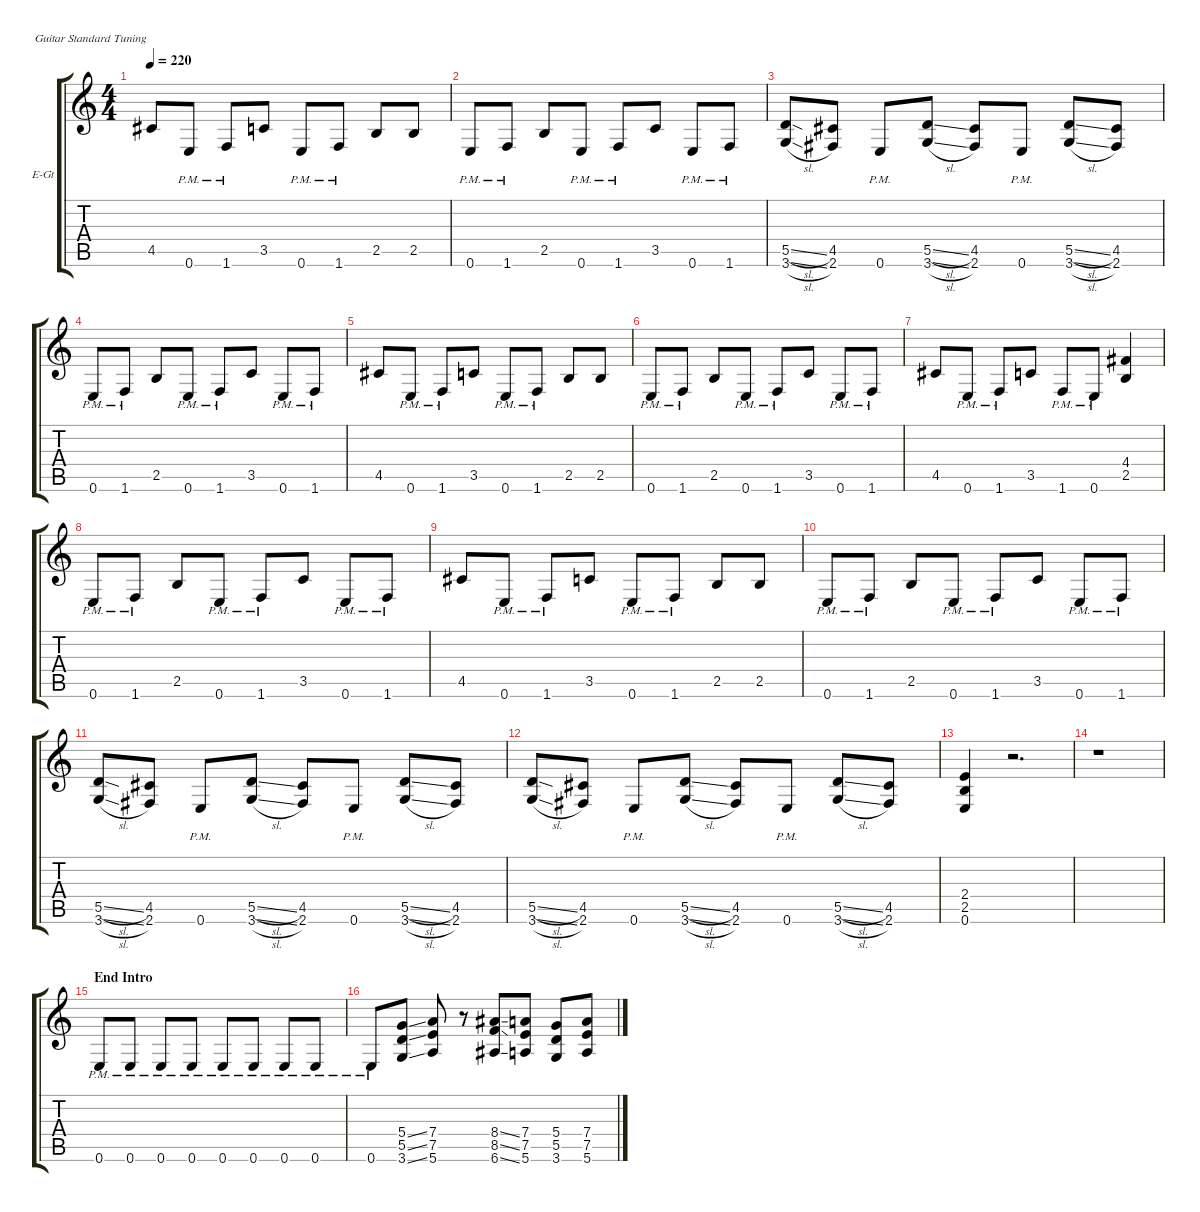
\hideDynamics
\bracketExtendMode groupsimilarinstruments
\firstSystemTrackNameOrientation horizontal
\otherSystemsTrackNameOrientation horizontal
\track ("James Hetfield" "E-Gt") {multiBarRest instrument distortionguitar}
\staff {score tabs}
\tuning (E4 B3 G3 D3 A2 E2)
\ts (4 4)
\tempo 220
\clef g2
\ks c
4.5.8{dy fff} 0.6{pm}.8 1.6{pm}.8 3.5.8 0.6{pm}.8 1.6{pm}.8 2.5.8 2.5.8 |
0.6{pm}.8 1.6{pm}.8 2.5.8 0.6{pm}.8 1.6{pm}.8 3.5.8 0.6{pm}.8 1.6{pm}.8 |
(5.5{sl} 3.6{sl}).8 (4.5 2.6).8 0.6{pm}.8{dy f} (5.5{sl} 3.6{sl}).8{dy fff} (4.5 2.6).8 0.6{pm}.8{dy f} (5.5{sl} 3.6{sl}).8{dy fff} (4.5 2.6).8 |
0.6{pm}.8 1.6{pm}.8 2.5.8 0.6{pm}.8 1.6{pm}.8 3.5.8 0.6{pm}.8 1.6{pm}.8 |
4.5.8 0.6{pm}.8 1.6{pm}.8 3.5.8 0.6{pm}.8 1.6{pm}.8 2.5.8 2.5.8 |
0.6{pm}.8 1.6{pm}.8 2.5.8 0.6{pm}.8 1.6{pm}.8 3.5.8 0.6{pm}.8 1.6{pm}.8 |
4.5.8 0.6{pm}.8 1.6{pm}.8 3.5.8 1.6{pm}.8 0.6{pm}.8 (4.4 2.5).4 |
0.6{pm}.8 1.6{pm}.8 2.5.8 0.6{pm}.8 1.6{pm}.8 3.5.8 0.6{pm}.8 1.6{pm}.8 |
4.5.8 0.6{pm}.8 1.6{pm}.8 3.5.8 0.6{pm}.8 1.6{pm}.8 2.5.8 2.5.8 |
0.6{pm}.8 1.6{pm}.8 2.5.8 0.6{pm}.8 1.6{pm}.8 3.5.8 0.6{pm}.8 1.6{pm}.8 |
(5.5{sl} 3.6{sl}).8 (4.5 2.6).8 0.6{pm}.8{dy f} (5.5{sl} 3.6{sl}).8{dy fff} (4.5 2.6).8 0.6{pm}.8{dy f} (5.5{sl} 3.6{sl}).8{dy fff} (4.5 2.6).8 |
(5.5{sl} 3.6{sl}).8 (4.5 2.6).8 0.6{pm}.8{dy f} (5.5{sl} 3.6{sl}).8{dy fff} (4.5 2.6).8 0.6{pm}.8{dy f} (5.5{sl} 3.6{sl}).8{dy fff} (4.5 2.6).8 |
(2.4 2.5 0.6).4 r.2{d} |
r.1 |
\section ("" "End Intro")
0.6{pm}.8 0.6{pm}.8 0.6{pm}.8 0.6{pm}.8 0.6{pm}.8 0.6{pm}.8 0.6{pm}.8 0.6{pm}.8 |
0.6{pm}.8 (5.4{ss} 5.5{ss} 3.6{ss}).8{dy f} (7.4 7.5 5.6).8 r.8 (8.4{ss} 8.5{ss} 6.6{ss}).8 (7.4 7.5 5.6).8 (5.4 5.5 3.6).8 (7.4 7.5 5.6).8
